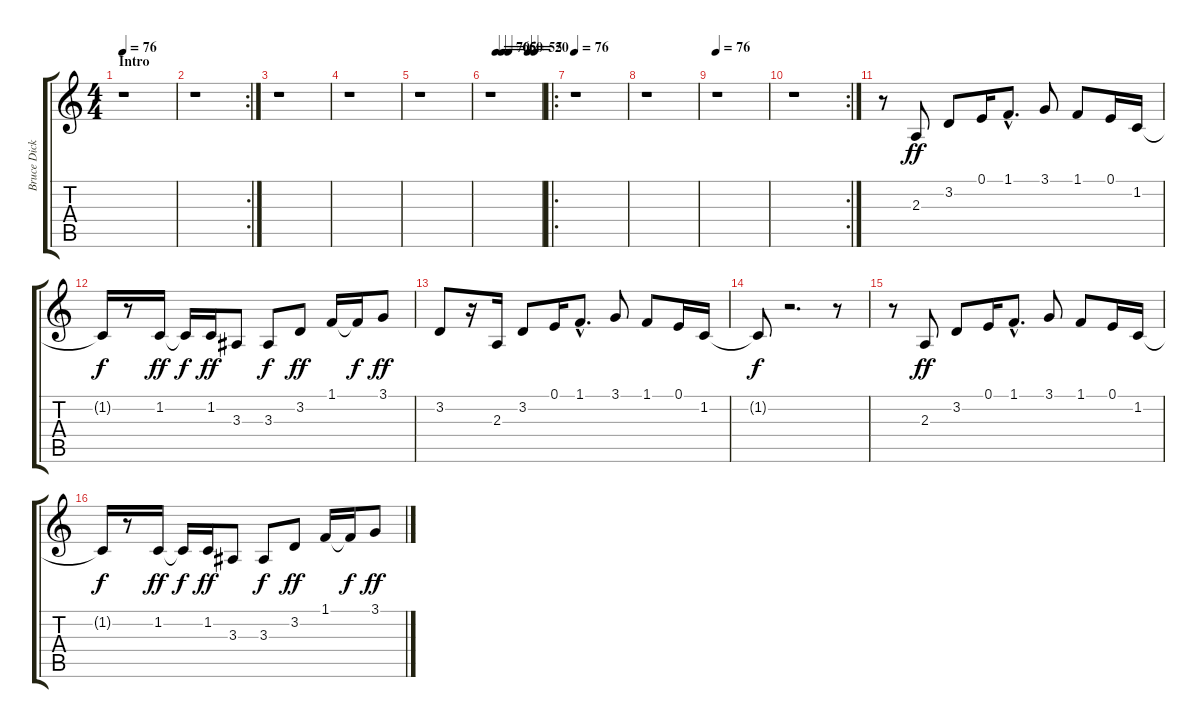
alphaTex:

\track ("Bruce Dickinson" "Bruce Dick") {instrument violin}
\staff {score tabs}
\tuning (E4 B3 G3 D3 A2 E2) {hide}
\ts (4 4)
\section ("" "Intro")
\tempo 76
\clef g2
\ks c
r.1{dy ff instrument violin} |
\rc 2
r.1 |
r.1 |
r.1 |
r.1 |
\tempo (70 0.125)
\tempo (65 0.25)
\tempo (60 0.375)
\tempo (55 0.75)
\tempo (20 0.875)
r.1 |
\ro
\tempo 76
r.1 |
r.1 |
\tempo 76
r.1 |
\rc 2
r.1 |
r.8 2.3.8 3.2.8 0.1.16 1.1{hac}.8{d} 3.1.8 1.1.8 0.1.16 1.2.16 |
1.2{t}.16{dy f} r.8 1.2.16{dy ff} 1.2{t}.16{dy f} 1.2.16{dy ff} 3.3.8 3.3.8{dy f} 3.2.8{dy ff} 1.1.16 1.1{t}.16{dy f} 3.1.8{dy ff} |
3.2.8 r.16 2.3.16 3.2.8 0.1.16 1.1{hac}.8{d} 3.1.8 1.1.8 0.1.16 1.2.16 |
1.2{t}.8{dy f} r.2{d} r.8 |
r.8 2.3.8{dy ff} 3.2.8 0.1.16 1.1{hac}.8{d} 3.1.8 1.1.8 0.1.16 1.2.16 |
1.2{t}.16{dy f} r.8 1.2.16{dy ff} 1.2{t}.16{dy f} 1.2.16{dy ff} 3.3.8 3.3.8{dy f} 3.2.8{dy ff} 1.1.16 1.1{t}.16{dy f} 3.1.8{dy ff}
